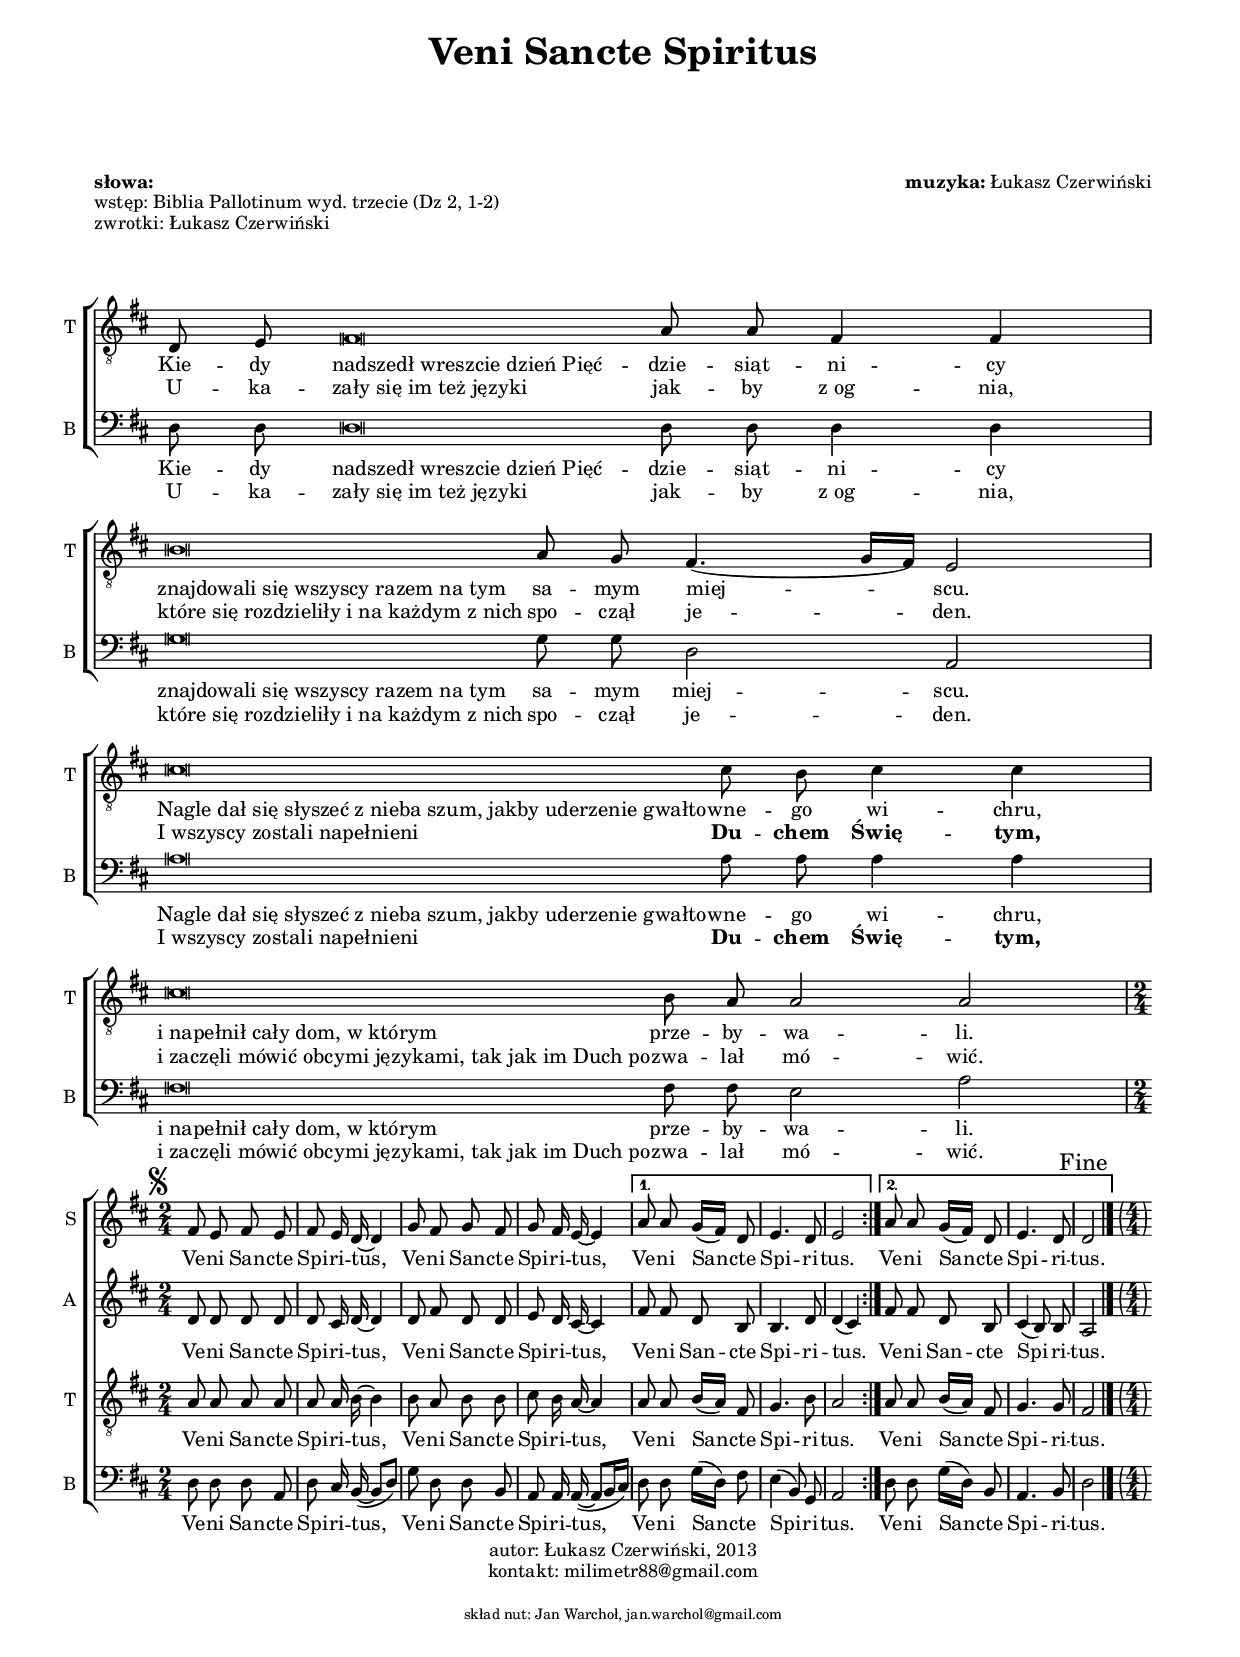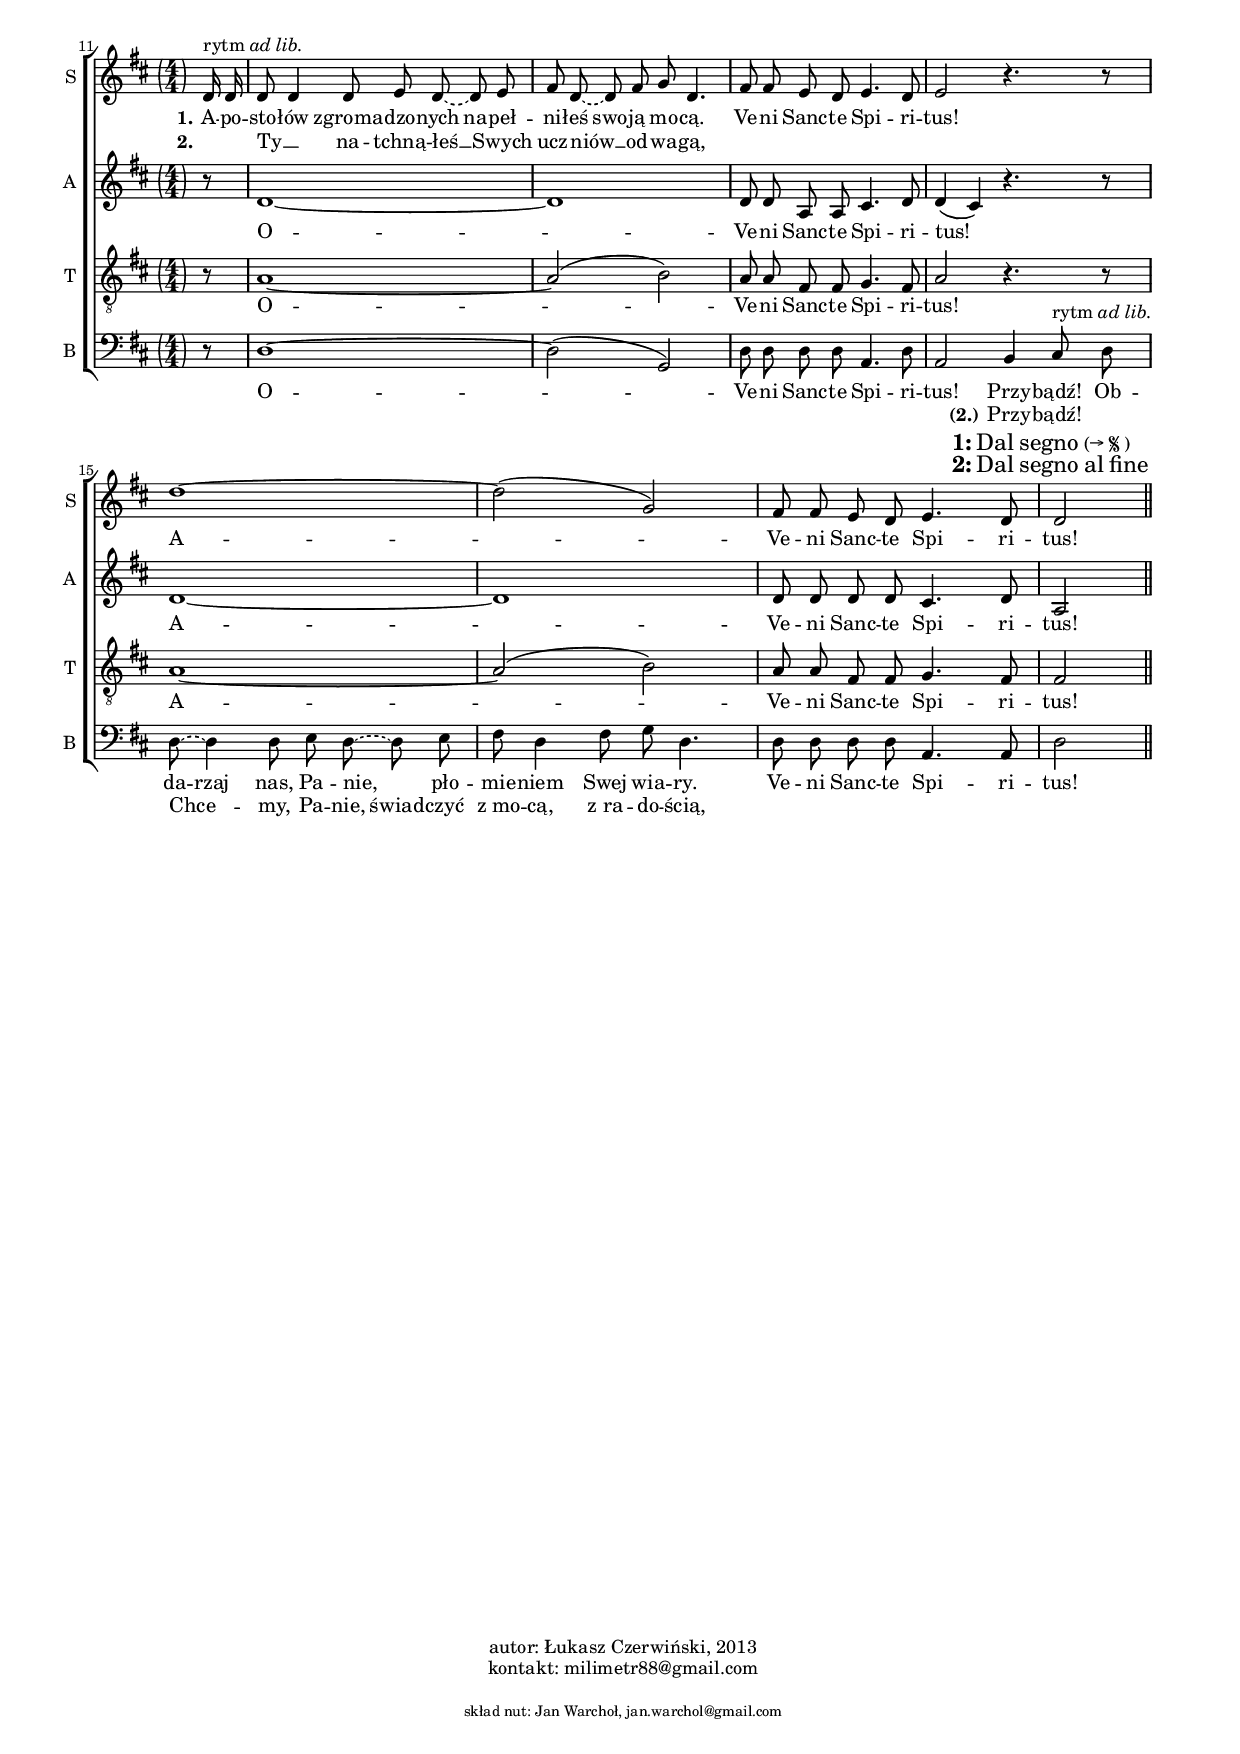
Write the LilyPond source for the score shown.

\version "2.17.6"
\include "deutsch.ly"

#(set-global-staff-size 16)

\paper {
  %page-count = #1
  % ragged-last-bottom = ##f
  ragged-bottom = ##t
  system-system-spacing #'basic-distance = #16
  score-system-spacing #'basic-distance = #23
  top-markup-spacing #'basic-distance = #15
  print-page-number = ##f
  indent = 0 \mm
  left-margin = 16 \mm
  right-margin = 15 \mm

  oddFooterMarkup = \markup {
    \column {
      \fill-line {
	%% Copyright header field only on first page in each bookpart.
	\on-the-fly #part-first-page \fromproperty #'header:copyright
      }
      \fill-line {
	%% Tagline header field only on last page in the book.
	\fromproperty #'header:tagline
      }
    }
  }
  evenFooterMarkup = \oddFooterMarkup
}

% MISC DEFINITIONS:

startParenthesis = {
  \once \override ParenthesesItem #'stencils = #(lambda (grob)
						  (let ((par-list (parentheses-item::calc-parenthesis-stencils grob))
							(right-par (grob-interpret-markup grob (markup #:null))))
						    (list (car par-list)right-par )))
}

endParenthesis = {
  \once \override ParenthesesItem #'stencils = #(lambda (grob)
						  (let ((par-list (parentheses-item::calc-parenthesis-stencils grob))
							(left-par (grob-interpret-markup grob (markup #:null))))
						    (list left-par (cadr par-list))))
}

% customInstrument = { \set Voice.midiInstrument = "Flute" }
customInstrument = { \set Voice.midiInstrument = "Choir Aahs" }

customInstrumentS = \customInstrument
customInstrumentA = \customInstrument
customInstrumentT = \customInstrument
customInstrumentB = \customInstrument

instrumentNameTB = {
  \set Staff.instrumentName = \markup \column \right-align { T B }
  \set Staff.shortInstrumentName = \markup \column \right-align { T B }
}
instrumentNameSA = {
  \set Staff.instrumentName = \markup \column \right-align { S A }
  \set Staff.shortInstrumentName = \markup \column \right-align { S A }
}

% CONTENT BEGINGS HERE:

\header	{
  title = \markup \column {
    \larger \larger "Veni Sancte Spiritus"
    " " " " " "
  }
  subtitle = ""
  composer = \markup {\bold "muzyka:" Łukasz Czerwiński }
  poet = \markup \override #'(baseline-skip . 2.5) \column {
    \bold "słowa:"
    "wstęp: Biblia Pallotinum wyd. trzecie (Dz 2, 1-2)"
    "zwrotki: Łukasz Czerwiński" " " " " " "
  }

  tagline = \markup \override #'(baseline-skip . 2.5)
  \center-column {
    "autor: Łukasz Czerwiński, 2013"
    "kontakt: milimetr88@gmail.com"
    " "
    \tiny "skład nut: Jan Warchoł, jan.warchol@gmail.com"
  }
}

commonprops = {
  \key d \major
  \tempo 4=75
  \autoBeamOff
  \set Score.tempoHideNote = ##t
  \override Staff.KeySignature #'Y-extent = #'(5 . -10)
  \override NoteHead #'style = #'altdefault
  \numericTimeSignature
  \override Staff.InstrumentName #'self-alignment-X = #right
  \once \override Staff.TimeSignature #'stencil = ##f
}

% MELODY PIECES ==========================

% intro:

tenorIntro = \relative f {
  \override ParenthesesItem #'font-size = #0
  \cadenzaOn
  d8 e8 fis\breve*1/2 a8 a8 fis4 fis4 \bar"|"
  h\breve*1/2 a8 g8
  \shape #'((0 . 0.2)(0 . 0.7)(0 . 0.7)(0 . 0.5)) Slur
  fis4. ( g16 [fis])  e2 \bar"|"
  cis'\breve*1/2 cis8 h cis4 cis4 \bar"|"
  cis\breve*1/2 h8 a8 a2 a2 \bar"|"
  \cadenzaOff
}

bassIntro = \relative f {
  \override ParenthesesItem #'font-size = #0
  \cadenzaOn
  d8 d8 d\breve*1/2 d8 d8 d4 d4 \bar"|"
  g\breve*1/2 g8 g8 d2 a2 \bar "|"
  a'\breve*1/2 a8 a8 a4 a4  \bar "|"
  fis\breve*1/2fis8 fis8 e2 a2 \bar"|"
  \cadenzaOff
}

% refrain:

sopranoRefrain = \relative f' {
  \mark \markup \large \musicglyph #"scripts.segno"
  \time 2/4
  \repeat volta 2 {
    fis8 e8 fis8 e8 | fis8 e16 d16 ~ d4 |
    g8 fis g fis    | g8 fis16 e16 ~ e4 |
  }
  \alternative {
    { a8 a g16 ([fis]) d8 | e4. d8 | e2 }
    { a8 a g16 ([fis]) d8 | e4. d8 | d2 }
  }
  \override Score.RehearsalMark #'break-visibility = #'#(#t #f #f)
  \override Score.RehearsalMark #'self-alignment-X = #RIGHT
  \mark "Fine"
  \bar "|."
}

altoRefrain = \relative f' {
  \repeat volta 2 {
    d8 d d d     | d8 cis16 d16 ~ d4 |
    d8 fis d d     | e8 d16 cis16 ~ cis4 |
  }
  \alternative {
    { fis8 fis d8 h8 | h4. d8 | d4 (cis4) }
    { fis8 fis d8 h8 | cis4 (h8) h8 | a2 }
  }
}

tenorRefrain = \relative c' {
  \repeat volta 2 {
    a8 a a a     | a8 a16 h16 ~ h4 |
    h8 a h h     | cis8 h16 a16 ~ a4 |
  }
  \alternative {
    { a8 a h16 ([a16]) fis8 | g4. h8 | a2 }
    { a8 a h16 ([a16]) fis8 | g4. g8 | fis2 }
  }
}

bassRefrain = \relative f {
  \repeat volta 2 {
    d8 d d a     | d8 cis16 h16 ( ~h8 [d8)] |
  % g8 d g, d'  | <a' a,>8. <d, a>16 a8 [(b16 cis16)] |
    g8 d d h  | a8 a16 a16 ( ~ a8 [h16 cis16)] |
  }
  \alternative {
    { d8 d g16 ([d16]) fis8 | e4 (h8) g8 | a2 }
    { d8 d g16 ([d16]) h8 | a4. h8 | d2 }
  }
}

% verse:

sopranoVerse = \relative f' {
  \override Score.TimeSignature #'stencil =
  #(lambda (grob)
	  (parenthesize-stencil 
	    (ly:time-signature::print grob) 0.1 0.4 0.4 0.3 ))
  \time 4/4
  \cadenzaOn
  \tieDashed \set melismaBusyProperties = ##f
  d16 ^\markup {"rytm" \italic "ad lib."} d16 \bar "|"
  \cadenzaOff
  d8 d4 d8 e8 d8~ d e |
  fis d~ d fis g d4. |
  fis8 fis e d e4. d8 |
  \tieSolid \unset melismaBusyProperties
  e2 r4.
  r8  \once \override DynamicText #'stencil = ##f d'1 \pp ~ d2 (g,2)
  \once \override DynamicText #'stencil = ##f fis8 \mf fis e d e4. d8 | d2
  \mark \markup \column {
    \line {
      \bold 1: Dal segno \scale #'(0.8 . 0.8) {
	(→ \raise #1 \tiny \musicglyph #"scripts.segno" ) 
      }
    }
    \line {
      \bold 2: Dal segno al fine
    }
  }
  \bar "||"
}

altoVerse = \relative f' {
  r8 d1 ~ d1
  d8 d a a cis4. d8 d4( cis4) r4.
  r8 d1 ~ d1
  d8 d d d cis4. d8 a2
}

tenorVerse = \relative c' {
  r8 a1 ~ a2 (h2)
  a8 a fis fis g4. fis8 a2 r4.
  r8 a1 ~ a2 (h2)
  a8 a fis fis g4. fis8 fis2
}

bassVerse = \relative f {
  r8 d1 ~ d2 (g,2)
  d'8 d d d a4. d8 a2 h4 cis8
  ^\markup {"rytm" \italic "ad lib."}
  \once \override DynamicText #'stencil = ##f d8 \f
  \tieDashed \set melismaBusyProperties = ##f
  d8~ d4 d8 e8 d8~ d8 e8 |
  fis8 d4 fis8 g d4. |
  \once \override DynamicText #'stencil = ##f d8 \mf d d d a4. a8 d2
}

% LYRICS ====================================

veniExclaim = \lyricmode {
  Ve -- ni Sanc -- te Spi -- ri -- tus!
}

introText =  \lyricmode {
  "Kie" -- dy
  \once \override LyricText #'X-offset = #-1.5
  "nadszedł wreszcie dzień Pięć" -- dzie -- siąt -- ni -- cy
  \once \override LyricText #'X-offset = #-1.5
  "znajdowali się wszyscy razem na tym" sa -- mym miej -- scu.
  \once \override LyricText #'X-offset = #-1.5
  "Nagle dał się słyszeć z nieba szum, jakby uderzenie gwałto" -- wne -- go wi -- chru,
  \once \override LyricText #'X-offset = #-1.5
  "i napełnił cały dom, w którym" prze -- by -- wa -- li.
}

introTextII =  \lyricmode {
  U -- ka --
  \once \override LyricText #'X-offset = #-1.5
  "zały się im też języki" jak -- by z_og -- nia,
  \once \override LyricText #'X-offset = #-1.5
  "które się rozdzieliły i na każdym z nich" spo -- czął je -- den.
  \once \override LyricText #'X-offset = #-1.5
  "I wszyscy zostali napełnieni"
  \markup \bold Du --
  \markup \bold chem
  \markup \bold Świę --
  \markup \bold tym,
  \once \override LyricText #'X-offset = #-1.5
  "i zaczęli mówić obcymi językami, tak jak im Duch po" -- zwa -- lał mó -- wić.
}

refrainText = \lyricmode {
  Ve -- ni San -- cte Spi -- ri -- tus,
  Ve -- ni San -- cte Spi -- ri -- tus,
  Ve -- ni San -- cte Spi -- ri -- tus.
  Ve -- ni San -- cte Spi -- ri -- tus.
}

verseSopranoText = \lyricmode {
  \set stanza = "1."
  A -- po -- sto -- łów zgroma -- dzo -- nych na -- peł -- ni -- łeś swo -- ją mo -- cą.
  \veniExclaim
  A --
  \veniExclaim
}

verseIISoprano = \lyricmode {
  \set stanza = "2." _ _ Ty __ _ na -- tchną -- łeś __ _
  Swych ucz -- niów __ _ od -- wa -- gą,
}

verseAltoText = \lyricmode {
  O --
  \veniExclaim
  A --
  \veniExclaim
}

verseTenorText = \lyricmode { \verseAltoText }

verseBassText = \lyricmode {
  O --
  \veniExclaim
  Przy -- bądź! Ob -- da -- rzaj nas, Pa -- nie, _
  pło -- mie -- niem Swej wia -- ry.
  \veniExclaim
}

verseIIBass = \lyricmode {
  \set stanza = "(2.)"
  Przy -- bądź! \skip 4
  Chce _ -- my, Pa -- nie, świad -- czyć z_mo -- cą,
  z_ra -- do -- ścią,
}

\score {
  \new ChoirStaff <<
    \new Staff = soprano {
      \clef treble
      \set Staff.instrumentName = "S "
      \set Staff.shortInstrumentName = "S "
      
      \new Voice = soprano {
	\commonprops
	\customInstrumentS
	\new Devnull {
	  \tenorIntro
	}
	\break
	\sopranoRefrain
	\break
	\sopranoVerse
      }
    }
    \new Lyrics = soplyrics \lyricsto soprano 
    { \refrainText \verseSopranoText }
    \new Lyrics = soplyricsII \lyricsto soprano
    { \repeat unfold 28 { \skip 4 } \verseIISoprano }

    \new Staff = alto {
      \clef treble
      \set Staff.instrumentName = "A "
      \set Staff.shortInstrumentName = "A "
      
      \new Voice = alto {
	\commonprops
	\new Devnull {
	  \tenorIntro
	}
	\customInstrumentA
	\altoRefrain
	\altoVerse
      }
    }
    \new Lyrics = altolyrics \lyricsto alto 
    { \refrainText \verseAltoText }

    \new Staff = tenor {
      \clef "treble_8"
      \set Staff.instrumentName = "T "
      \set Staff.shortInstrumentName = "T "
      
      \new Voice = tenor {
	\commonprops
	\customInstrumentT
	\tenorIntro
	\tenorRefrain
	\tenorVerse
      }
    }
    \new Lyrics = tenlyrics \lyricsto tenor
    { \introText \refrainText \verseTenorText }
    \new Lyrics = tenlyricsII \lyricsto tenor
    { \introTextII }

    \new Staff = bass {
      \clef bass
      \set Staff.instrumentName = "B "
      \set Staff.shortInstrumentName = "B "
      
      \new Voice = bass {
	\commonprops
	\customInstrumentB
	\bassIntro
	\bassRefrain
	\bassVerse
      }
    }
    \new Lyrics = basslyrics \lyricsto bass
    { \introText \refrainText \verseBassText }
    \new Lyrics = basslyricsII \lyricsto bass
    { 
      \introTextII
      \repeat unfold 36 { \skip 4 }
      \verseIIBass
    }
  >>
  \layout {
    \context {
      \Staff
      \RemoveEmptyStaves
      \override VerticalAxisGroup #'remove-first = ##t
    }
  }
  \midi {
    \context {
      \Staff \remove "Staff_performer"
    }
    \context {
      \Voice \consists "Staff_performer"
    }
  }
}
